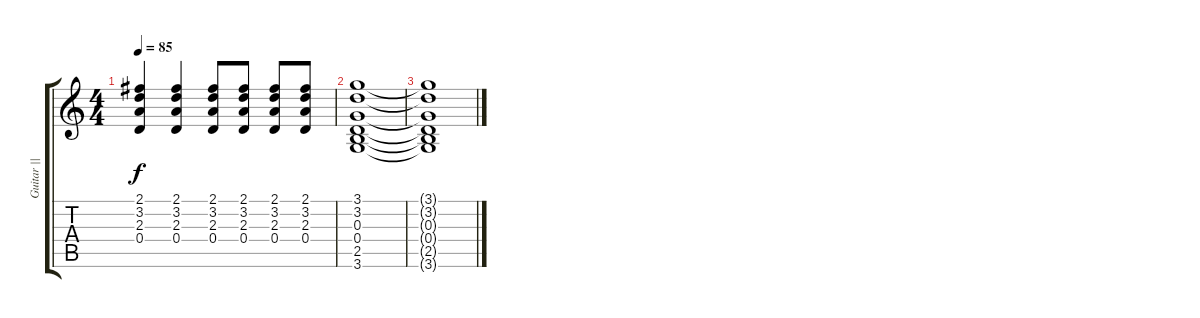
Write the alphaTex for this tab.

\track ("Guitar ||" "Guitar ||") {instrument distortionguitar}
\staff {score tabs}
\tuning (E4 B3 G3 D3 A2 E2) {hide}
\ts (4 4)
\tempo 85
\clef g2
\ks c
(2.1 3.2 2.3 0.4).4{dy f} (2.1 3.2 2.3 0.4).4 (2.1 3.2 2.3 0.4).8 (2.1 3.2 2.3 0.4).8 (2.1 3.2 2.3 0.4).8 (2.1 3.2 2.3 0.4).8 |
(3.1 3.2 0.3 0.4 2.5 3.6).1 |
(3.1{t} 3.2{t} 0.3{t} 0.4{t} 2.5{t} 3.6{t}).1
